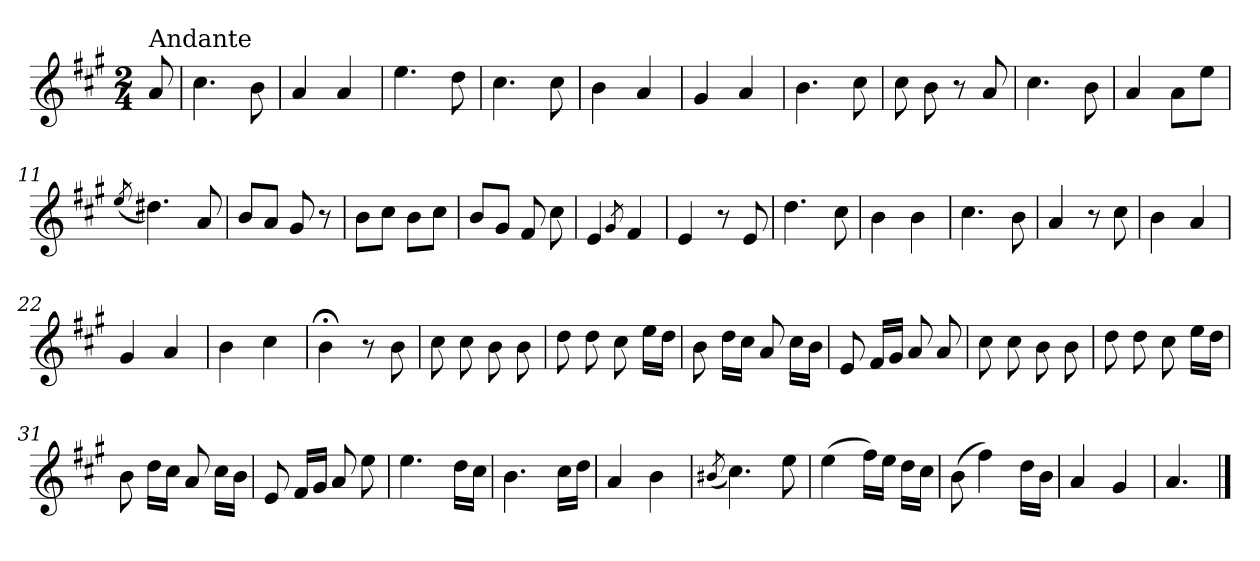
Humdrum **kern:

**kern
*part1
*staff1
*clefG2
*k[f#c#g#]
*A:
*M2/4
=
!LO:TX:a:t=Andante
8a/
=1
4.cc#\
8b\
=2
4a/
4a/
=3
4.ee\
8dd\
=4
4.cc#\
8cc#\
=5
4b\
4a/
=6
4g#/
4a/
=7
4.b\
8cc#\
=8
8cc#\
8b\
8r
8a/
!!LO:LB:g=z
=9
4.cc#\
8b\
=10
4a/
8a\L
8ee\J
=11
(<8qee/
4.dd#X\)
8a/
=12
8b/L
8a/J
8g#/
8r
=13
8b\L
8cc#\J
8b\L
8cc#\J
=14
8b/L
8g#/J
8f#/
8cc#\
=15
4e/
8qg#/
4f#/
=16
4e/
8r
8e/
=17
4.dd\
8cc#\
!!LO:LB:g=z
=18
4b\
4b\
=19
4.cc#\
8b\
=20
4a/
8r
8cc#\
=21
4b\
4a/
=22
4g#/
4a/
=23
4b\
4cc#\
=24
4b;<\
8r
8b\
=25
8cc#\
8cc#\
8b\
8b\
=26
8dd\
8dd\
8cc#\
16ee\LL
16dd\JJ
!!LO:LB:g=z
=27
8b\
16dd\LL
16cc#\JJ
8a/
16cc#\LL
16b\JJ
=28
8e/
16f#/LL
16g#/JJ
8a/
8a/
=29
8cc#\
8cc#\
8b\
8b\
=30
8dd\
8dd\
8cc#\
16ee\LL
16dd\JJ
=31
8b\
16dd\LL
16cc#\JJ
8a/
16cc#\LL
16b\JJ
=32
8e/
16f#/LL
16g#/JJ
8a/
8ee\
=33
4.ee\
16dd\LL
16cc#\JJ
!!LO:LB:g=z
=34
4.b\
16cc#\LL
16dd\JJ
=35
4a/
4b\
=36
(<8qb#X/
4.cc#\)
8ee\
=37
(>4ee\
16ff#\LL)
16ee\JJ
16dd\LL
16cc#\JJ
=38
(>8b\
4ff#\)
16dd\LL
16b\JJ
=39
4a/
4g#/
=40
4.a/
==
*-
